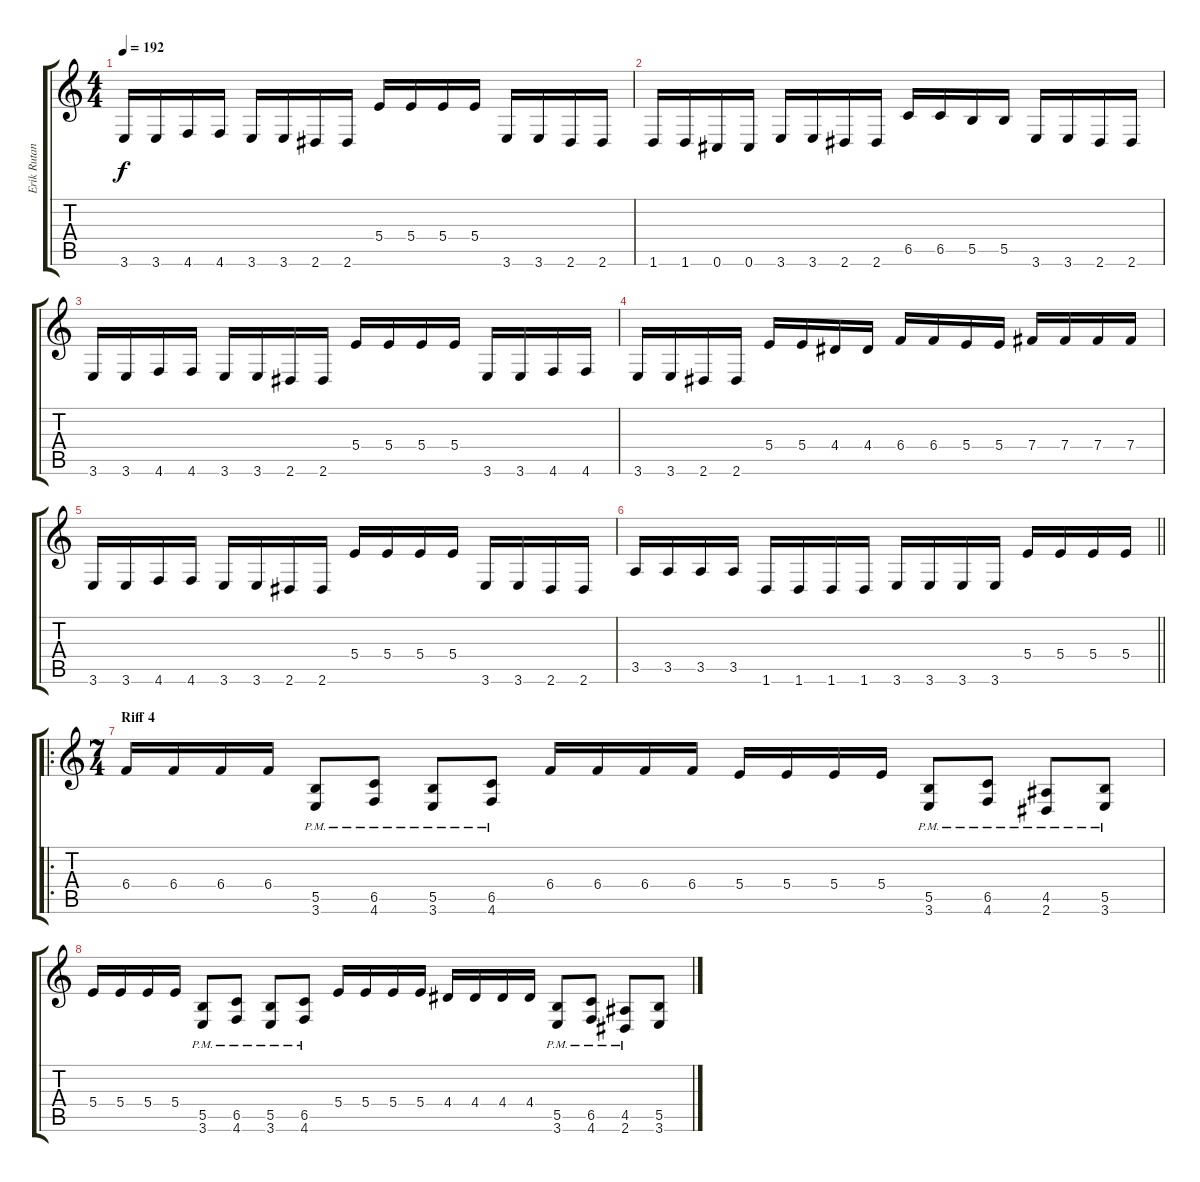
\track ("Erik Rutan" "Erik Rutan") {instrument distortionguitar}
\staff {score tabs}
\tuning (Db4 Ab3 E3 B2 Gb2 Db2) {hide}
\ts (4 4)
\tempo 192
\clef g2
\ks c
3.6.16{dy f} 3.6.16 4.6.16 4.6.16 3.6.16 3.6.16 2.6.16 2.6.16 5.4.16 5.4.16 5.4.16 5.4.16 3.6.16 3.6.16 2.6.16 2.6.16 |
1.6.16 1.6.16 0.6.16 0.6.16 3.6.16 3.6.16 2.6.16 2.6.16 6.5.16 6.5.16 5.5.16 5.5.16 3.6.16 3.6.16 2.6.16 2.6.16 |
3.6.16 3.6.16 4.6.16 4.6.16 3.6.16 3.6.16 2.6.16 2.6.16 5.4.16 5.4.16 5.4.16 5.4.16 3.6.16 3.6.16 4.6.16 4.6.16 |
3.6.16 3.6.16 2.6.16 2.6.16 5.4.16 5.4.16 4.4.16 4.4.16 6.4.16 6.4.16 5.4.16 5.4.16 7.4.16 7.4.16 7.4.16 7.4.16 |
3.6.16 3.6.16 4.6.16 4.6.16 3.6.16 3.6.16 2.6.16 2.6.16 5.4.16 5.4.16 5.4.16 5.4.16 3.6.16 3.6.16 2.6.16 2.6.16 |
\barLineRight lightlight
3.5.16 3.5.16 3.5.16 3.5.16 1.6.16 1.6.16 1.6.16 1.6.16 3.6.16 3.6.16 3.6.16 3.6.16 5.4.16 5.4.16 5.4.16 5.4.16 |
\ro
\ts (7 4)
\section ("" "Riff 4")
6.4.16 6.4.16 6.4.16 6.4.16 (5.5{pm} 3.6{pm}).8 (6.5{pm} 4.6{pm}).8 (5.5{pm} 3.6{pm}).8 (6.5{pm} 4.6{pm}).8 6.4.16 6.4.16 6.4.16 6.4.16 5.4.16 5.4.16 5.4.16 5.4.16 (5.5{pm} 3.6{pm}).8 (6.5{pm} 4.6{pm}).8 (4.5{pm} 2.6{pm}).8 (5.5{pm} 3.6{pm}).8 |
5.4.16 5.4.16 5.4.16 5.4.16 (5.5{pm} 3.6{pm}).8 (6.5{pm} 4.6{pm}).8 (5.5{pm} 3.6{pm}).8 (6.5{pm} 4.6{pm}).8 5.4.16 5.4.16 5.4.16 5.4.16 4.4.16 4.4.16 4.4.16 4.4.16 (5.5{pm} 3.6{pm}).8 (6.5{pm} 4.6{pm}).8 (4.5{pm} 2.6{pm}).8 (5.5 3.6).8
